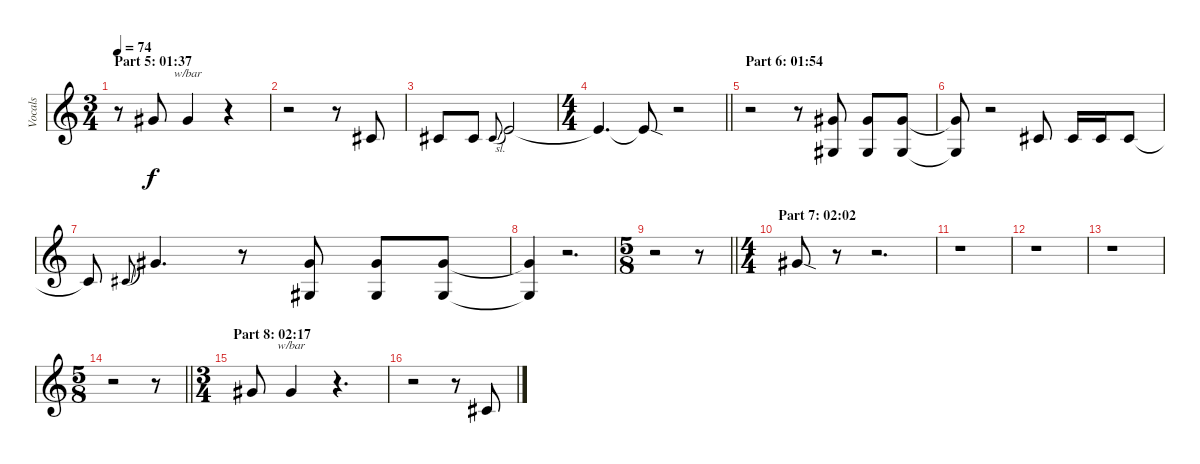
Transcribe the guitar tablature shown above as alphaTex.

\track ("Vocals" "Vocals") {instrument lead2sawtooth}
\staff {score}
\tuning (Db4 Ab3 E3 B2 Gb2 Db2) {hide}
\ts (3 4)
\section ("" "Part 5: 01:37")
\tempo 74
\clef g2
\ks c
r.8{dy f} 12.2.8 12.2.4{tbe (custom default 0 0 30 0 60 -10)} r.4 |
r.2 r.8 5.2.8 |
5.2.8 5.2.8 5.2{sl}.8{gr onbeat} 8.2.2 |
\ts (4 4)
\barLineRight lightlight
8.2{t}.4{d} 8.2{sod t}.8 r.2 |
\section ("" "Part 6: 01:54")
r.2 r.8 (7.1 4.3).8 (7.1 4.3).8 (7.1 4.3).8 |
(7.1{t} 4.3{t}).8 r.2 5.2.8 5.2.16 5.2.16 5.2.8 |
5.2{t}.8 5.2{sl}.8{gr onbeat} 12.2.4{d} r.8 (7.1 4.3).8 (7.1 4.3).8 (7.1 4.3).8 |
(7.1{t} 4.3{t}).4 r.2{d} |
\ts (5 8)
\barLineRight lightlight
r.2 r.8 |
\ts (4 4)
\section ("" "Part 7: 02:02")
7.1{sod}.8 r.8 r.2{d} |
r.1 |
r.1 |
r.1 |
\ts (5 8)
\barLineRight lightlight
r.2 r.8 |
\ts (3 4)
\section ("" "Part 8: 02:17")
12.2.8 12.2.4{tbe (custom default 0 0 30 0 60 -18)} r.4{d} |
r.2 r.8 5.2.8
